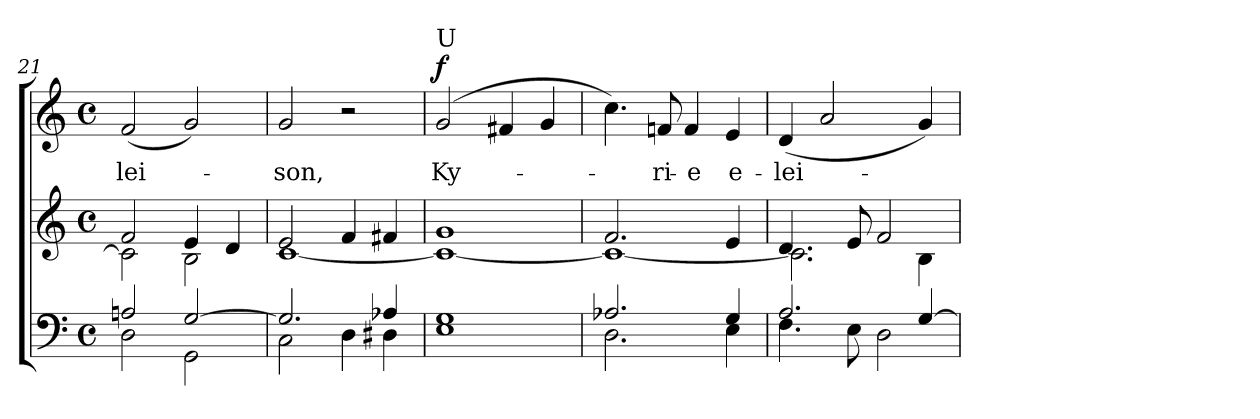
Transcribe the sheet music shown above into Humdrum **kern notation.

**kern	**kern	**kern	**text	**dynam
*part2	*part2	*part1	*part1	*part1
*staff3	*staff2	*staff1	*staff1	*staff1
*clefF4	*clefG2	*clefG2	*	*
*k[]	*k[]	*k[]	*	*
*C:	*C:	*C:	*	*
*M4/4	*M4/4	*M4/4	*	*
*met(c)	*met(c)	*met(c)	*	*
=21	=21	=21	=21	=21
*^	*^	*	*	*
!	!	!	!	!	!LO:LY:b	!
2An/	2D\	2f/	2c\]	(<2f/	-lei-	.
[>2G/	2GG\	4e/	2B\	2g/)	.	.
.	.	4d/	.	.	.	.
=22	=22	=22	=22	=22	=22	=22
!	!	!	!	!	!LO:LY:b	!
2.G/]	2C\	2e/	[<1c	2g/	-son,	.
.	4D\	4f/	.	2r	.	.
4A-X/	4D#X\	4f#X/	.	.	.	.
=23	=23	=23	=23	=23	=23	=23
!	!	!	!	!LO:TX:a:t=U	!	!
!	!	!	!	!	!LO:LY:b	!LO:DY:a
1G	1E	1g	1c_	(2g/	Ky-	f
.	.	.	.	4f#X/	.	.
.	.	.	.	4g/	.	.
=24	=24	=24	=24	=24	=24	=24
2.A-X/	2.D\	2.f/	1c_	4.cc\)	.	.
!	!	!	!	!	!LO:LY:b	!
.	.	.	.	8fn/	-ri-	.
!	!	!	!	!	!LO:LY:b	!
.	.	.	.	4f/	-e	.
!	!	!	!	!	!LO:LY:b	!
4G/	4E\	4e/	.	4e/	e-	.
!!LO:LB:g=z
=25	=25	=25	=25	=25	=25	=25
!	!	!	!	!	!LO:LY:b	!
2.A/	4.F\	4.d/	2.c\]	(<4d/	-lei-	.
.	.	.	.	2a/	.	.
.	8E\	8e/	.	.	.	.
.	2D\	2f/	.	.	.	.
[>4G/	.	.	4B\	4g/)	.	.
*v	*v	*	*	*	*	*
*	*v	*v	*	*	*
=	=	=	=	=
*-	*-	*-	*-	*-
